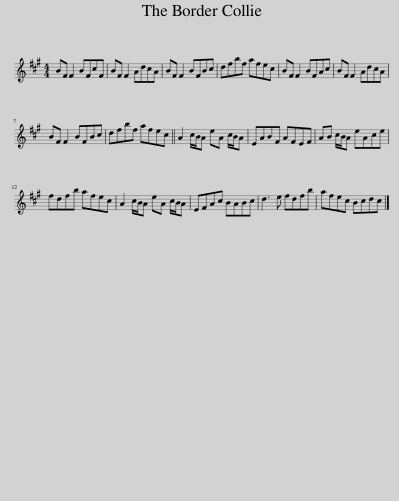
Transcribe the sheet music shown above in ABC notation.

X:1
L:1/8
M:4/4
I:linebreak $
K:A
V:1 treble
V:1
 BF F2 BFcF | BF F2 AdcA | BF F2 BFBc | dfbf afec | BF F2 BFAc | %5
 BF F2 AdcA |$ BF F2 BFBc | dfbf afec || A2 c/B/A eA c/B/A | EABF AFEF | %10
 AB c/B/A eAce |$ fdfb afec | A2 c/B/A eA c/B/A | EFAc BABc | d3 e fdfb | %15
 afec Bcdc |] %16
